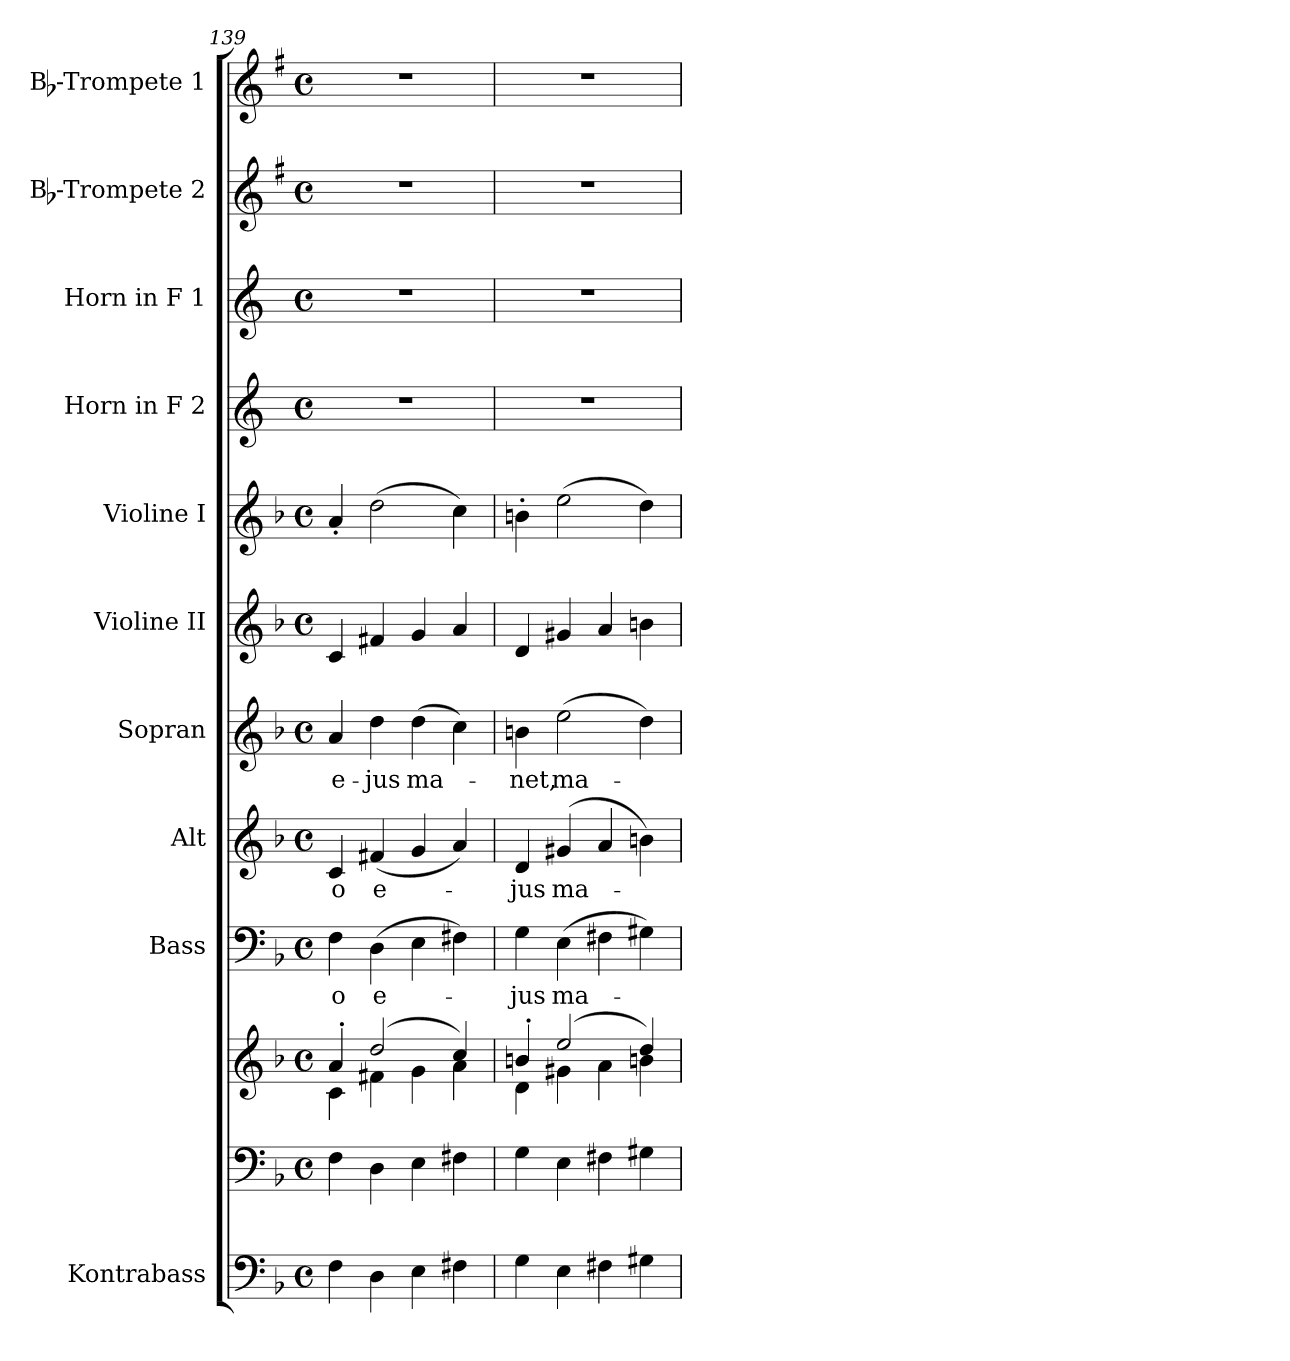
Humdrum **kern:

**kern	**kern	**kern	**kern	**text	**kern	**text	**kern	**text	**kern	**kern	**kern	**kern	**kern	**kern
*part11	*part10	*part10	*part9	*part9	*part8	*part8	*part7	*part7	*part6	*part5	*part4	*part3	*part2	*part1
*staff12	*staff11	*staff10	*staff9	*staff9	*staff8	*staff8	*staff7	*staff7	*staff6	*staff5	*staff4	*staff3	*staff2	*staff1
*I"Kontrabass	*	*	*I"Bass	*	*I"Alt	*	*I"Sopran	*	*I"Violine II	*I"Violine I	*I"Horn in F 2	*I"Horn in F 1	*I"Bb-Trompete 2	*I"Bb-Trompete 1
*I'Kb.	*	*	*I'B.	*	*I'A.	*	*I'S.	*	*I'Vl. II	*I'Vl. I	*	*	*I'Bb Trp. 2	*I'Bb Trp. 1
*clefF4	*clefF4	*clefG2	*clefF4	*	*clefG2	*	*clefG2	*	*clefG2	*clefG2	*clefG2	*clefG2	*clefG2	*clefG2
*ITrd7c12	*	*	*	*	*	*	*	*	*	*	*ITrd4c7	*ITrd4c7	*ITrd1c2	*ITrd1c2
*k[b-]	*k[b-]	*k[b-]	*k[b-]	*	*k[b-]	*	*k[b-]	*	*k[b-]	*k[b-]	*k[b-]	*k[b-]	*k[b-]	*k[b-]
*F:	*F:	*F:	*F:	*	*F:	*	*F:	*	*F:	*F:	*F:	*F:	*F:	*F:
*M4/4	*M4/4	*M4/4	*M4/4	*	*M4/4	*	*M4/4	*	*M4/4	*M4/4	*M4/4	*M4/4	*M4/4	*M4/4
*met(c)	*met(c)	*met(c)	*met(c)	*	*met(c)	*	*met(c)	*	*met(c)	*met(c)	*met(c)	*met(c)	*met(c)	*met(c)
=139	=139	=139	=139	=139	=139	=139	=139	=139	=139	=139	=139	=139	=139	=139
*	*	*^	*	*	*	*	*	*	*	*	*	*	*	*
!	!	!	!	!	!LO:LY:b	!	!LO:LY:b	!	!LO:LY:b	!	!	!	!	!	!
4FF\	4F\	4a'</	4c\	4F\	-o	4c/	-o	4a/	e-	4c/	4a'</	1r	1r	1r	1r
!	!	!	!	!	!LO:LY:b	!	!LO:LY:b	!	!LO:LY:b	!	!	!	!	!	!
4DD\	4D\	(2dd/	4f#X\	(>4D\	e-	(<4f#X/	e-	4dd\	-jus	4f#X/	(>2dd\	.	.	.	.
!	!	!	!	!	!	!	!	!	!LO:LY:b	!	!	!	!	!	!
4EE\	4E\	.	4g\	4E\	.	4g/	.	(>4dd\	ma-	4g/	.	.	.	.	.
4FF#X\	4F#X\	4cc/)	4a\	4F#X\)	.	4a/)	.	4cc\)	.	4a/	4cc\)	.	.	.	.
=140	=140	=140	=140	=140	=140	=140	=140	=140	=140	=140	=140	=140	=140	=140	=140
!	!	!	!	!	!LO:LY:b	!	!LO:LY:b	!	!LO:LY:b	!	!	!	!	!	!
4GG\	4G\	4bn'</	4d\	4G\	-jus	4d/	-jus	4bn\	-net,	4d/	4bn'>\	1r	1r	1r	1r
!	!	!	!	!	!LO:LY:b	!	!LO:LY:b	!	!LO:LY:b	!	!	!	!	!	!
4EE\	4E\	(2ee/	4g#X\	(>4E\	ma-	(4g#X/	ma-	(>2ee\	ma-	4g#X/	(>2ee\	.	.	.	.
4FF#X\	4F#X\	.	4a\	4F#X\	.	4a/	.	.	.	4a/	.	.	.	.	.
4GG#X\	4G#X\	4dd/)	4bn\	4G#X\)	.	4bn\)	.	4dd\)	.	4bn\	4dd\)	.	.	.	.
*	*	*v	*v	*	*	*	*	*	*	*	*	*	*	*	*
=	=	=	=	=	=	=	=	=	=	=	=	=	=	=
*-	*-	*-	*-	*-	*-	*-	*-	*-	*-	*-	*-	*-	*-	*-
